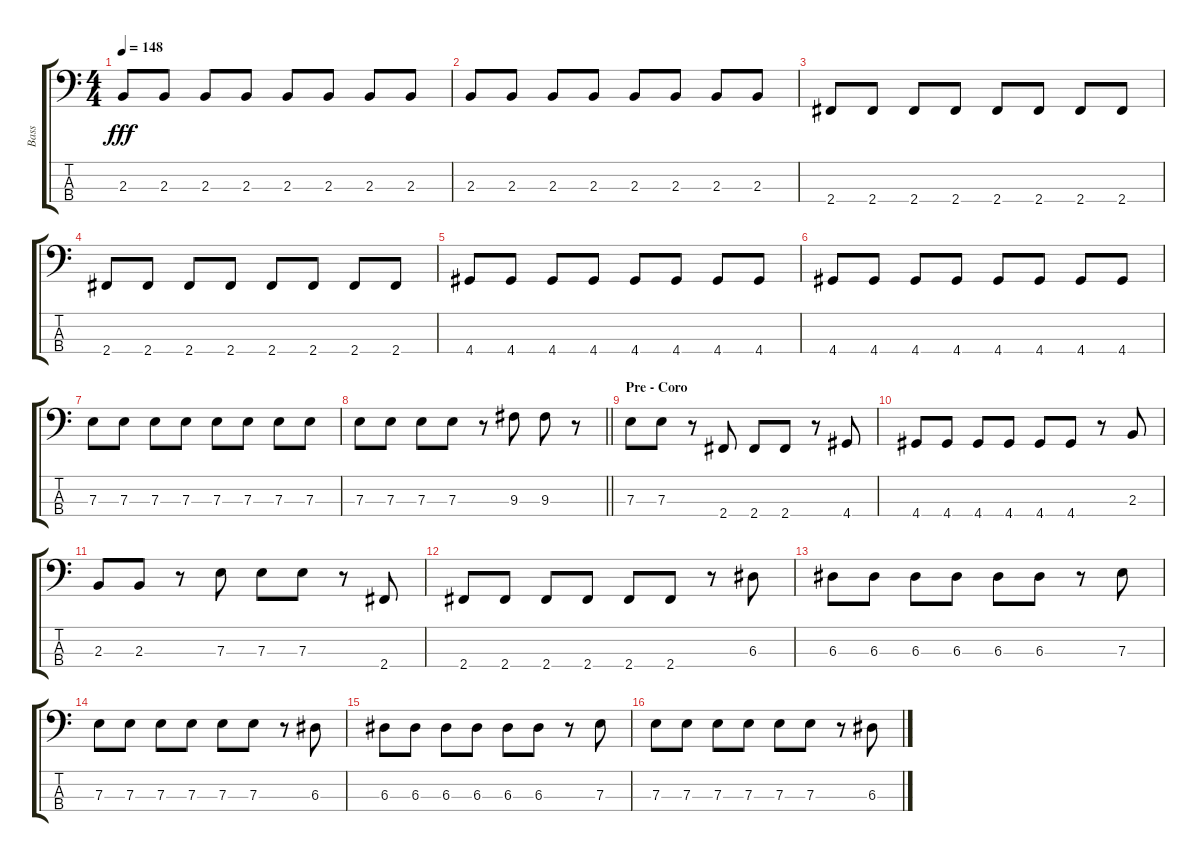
\track ("Bass" "Bass") {instrument electricbassfinger}
\staff {score tabs}
\tuning (G2 D2 A1 E1) {hide}
\ts (4 4)
\tempo 148
\clef f4
\ks c
2.3.8{dy fff} 2.3.8 2.3.8 2.3.8 2.3.8 2.3.8 2.3.8 2.3.8 |
2.3.8 2.3.8 2.3.8 2.3.8 2.3.8 2.3.8 2.3.8 2.3.8 |
2.4.8 2.4.8 2.4.8 2.4.8 2.4.8 2.4.8 2.4.8 2.4.8 |
2.4.8 2.4.8 2.4.8 2.4.8 2.4.8 2.4.8 2.4.8 2.4.8 |
4.4.8 4.4.8 4.4.8 4.4.8 4.4.8 4.4.8 4.4.8 4.4.8 |
4.4.8 4.4.8 4.4.8 4.4.8 4.4.8 4.4.8 4.4.8 4.4.8 |
7.3.8 7.3.8 7.3.8 7.3.8 7.3.8 7.3.8 7.3.8 7.3.8 |
\barLineRight lightlight
7.3.8 7.3.8 7.3.8 7.3.8 r.8 9.3.8 9.3.8 r.8 |
\section ("" "Pre - Coro")
7.3.8 7.3.8 r.8 2.4.8 2.4.8 2.4.8 r.8 4.4.8 |
4.4.8 4.4.8 4.4.8 4.4.8 4.4.8 4.4.8 r.8 2.3.8 |
2.3.8 2.3.8 r.8 7.3.8 7.3.8 7.3.8 r.8 2.4.8 |
2.4.8 2.4.8 2.4.8 2.4.8 2.4.8 2.4.8 r.8 6.3.8 |
6.3.8 6.3.8 6.3.8 6.3.8 6.3.8 6.3.8 r.8 7.3.8 |
7.3.8 7.3.8 7.3.8 7.3.8 7.3.8 7.3.8 r.8 6.3.8 |
6.3.8 6.3.8 6.3.8 6.3.8 6.3.8 6.3.8 r.8 7.3.8 |
7.3.8 7.3.8 7.3.8 7.3.8 7.3.8 7.3.8 r.8 6.3.8
